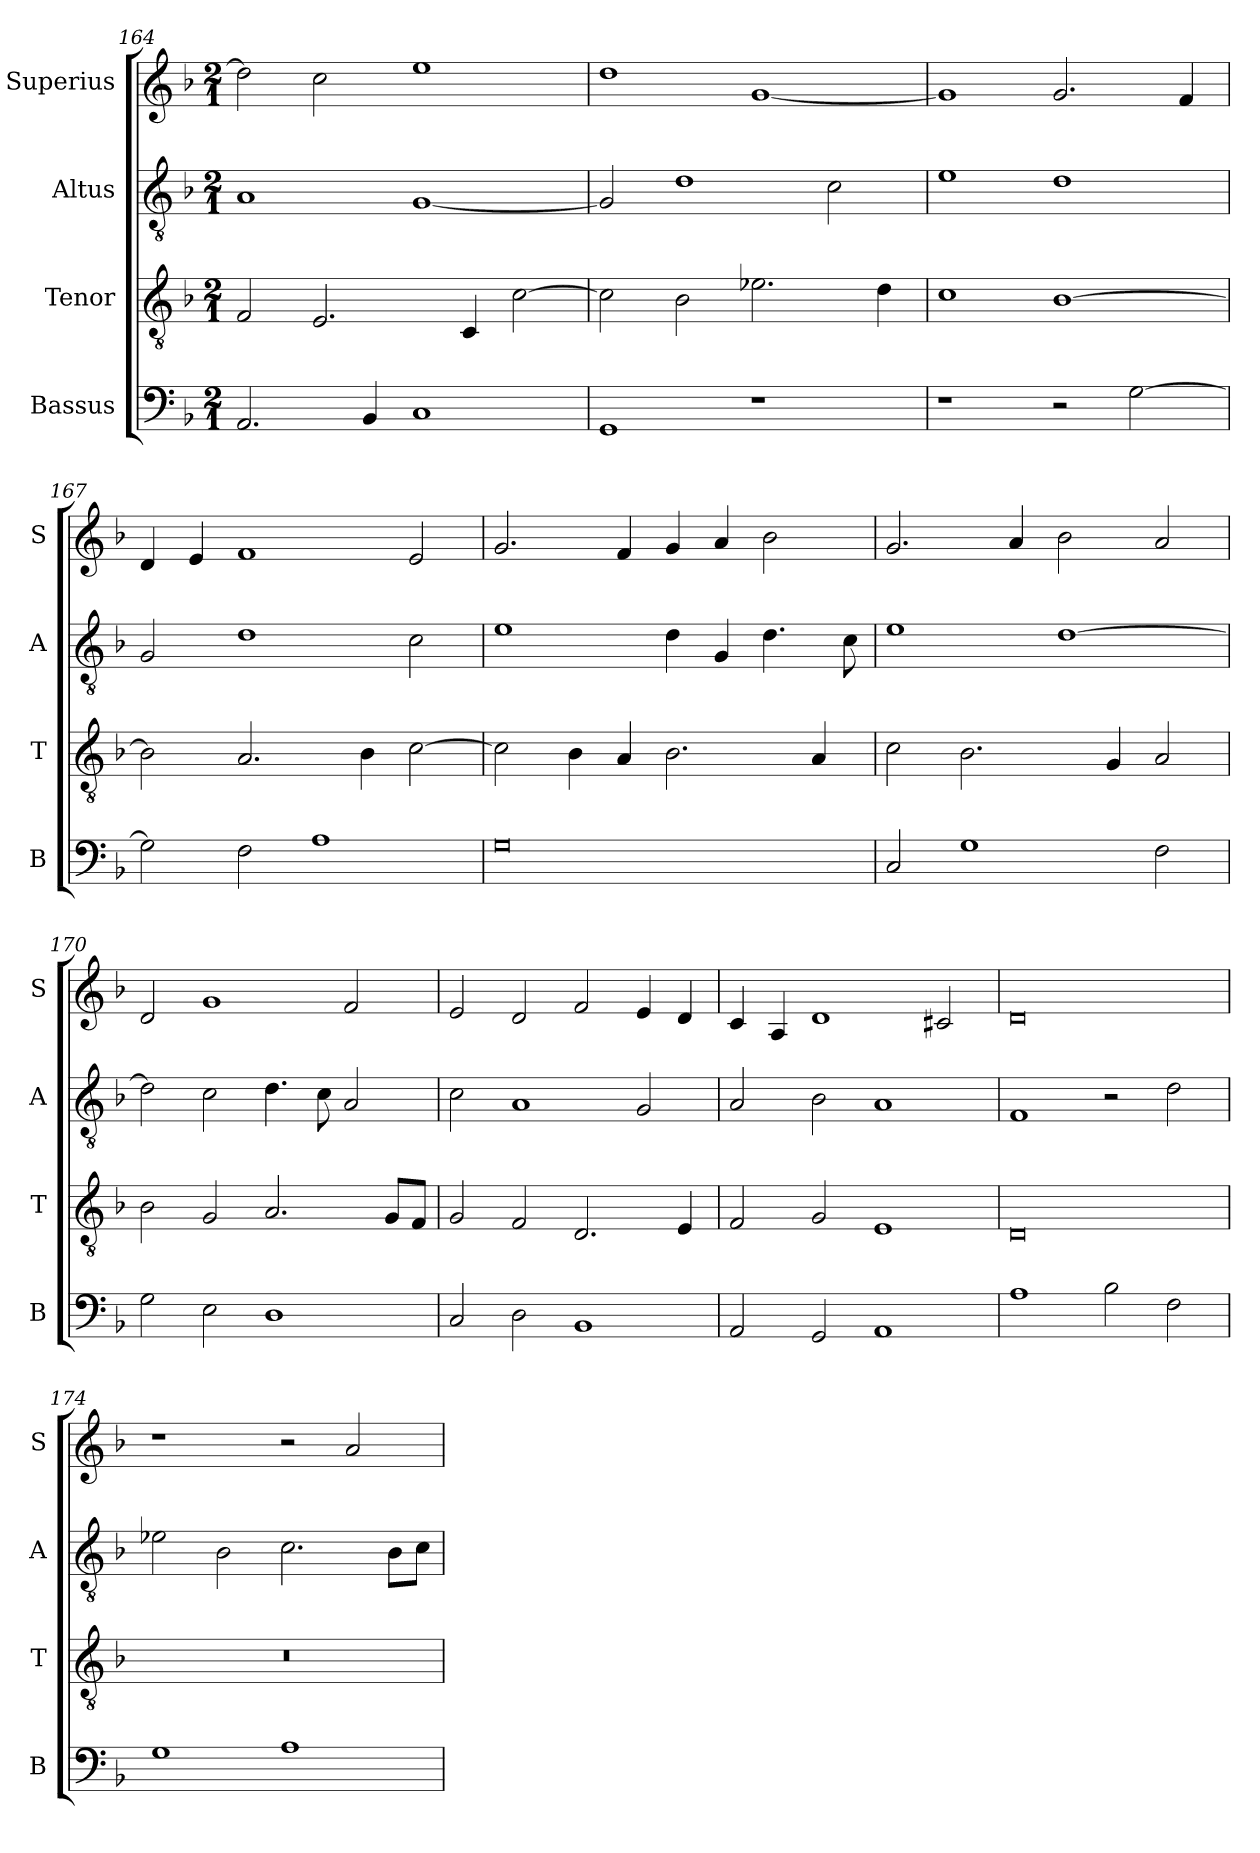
**kern	**kern	**kern	**kern
*part4	*part3	*part2	*part1
*staff4	*staff3	*staff2	*staff1
*I"Bassus	*I"Tenor	*I"Altus	*I"Superius
*I'B	*I'T	*I'A	*I'S
*clefF4	*clefGv2	*clefGv2	*clefG2
*k[b-]	*k[b-]	*k[b-]	*k[b-]
*F:	*F:	*F:	*F:
*M2/1	*M2/1	*M2/1	*M2/1
=164	=164	=164	=164
2.AA	2F	1A	2dd]
.	2.E	.	2cc
4BB-	.	.	.
1C	.	[1G	1ee
.	4C	.	.
.	[2c	.	.
=165	=165	=165	=165
1GG	2c]	2G]	1dd
.	2B-	1d	.
1r	2.e-X	.	[1g
.	.	2c	.
.	4d	.	.
=166	=166	=166	=166
1r	1c	1e	1g]
2r	[1B-	1d	2.g
[2G	.	.	.
.	.	.	4f
=167	=167	=167	=167
2G]	2B-]	2G	4d
.	.	.	4e
2F	2.A	1d	1f
1A	.	.	.
.	4B-	.	.
.	[2c	2c	2e
=168	=168	=168	=168
0G	2c]	1e	2.g
.	4B-	.	.
.	4A	.	4f
.	2.B-	4d	4g
.	.	4G	4a
.	.	4.d	2b-
.	4A	.	.
.	.	8c	.
=169	=169	=169	=169
2C	2c	1e	2.g
1G	2.B-	.	.
.	.	.	4a
.	.	[1d	2b-
.	4G	.	.
2F	2A	.	2a
=170	=170	=170	=170
2G	2B-	2d]	2d
2E	2G	2c	1g
1D	2.A	4.d	.
.	.	8c	.
.	.	2A	2f
.	8GL	.	.
.	8FJ	.	.
=171	=171	=171	=171
2C	2G	2c	2e
2D	2F	1A	2d
1BB-	2.D	.	2f
.	.	2G	4e
.	4E	.	4d
=172	=172	=172	=172
2AA	2F	2A	4c
.	.	.	4A
2GG	2G	2B-	1d
1AA	1E	1A	.
.	.	.	2c#X
=173	=173	=173	=173
1A	0D	1F	0d
2B-	.	2r	.
2F	.	2d	.
=174	=174	=174	=174
1G	0r	2e-X	1r
.	.	2B-	.
1A	.	2.c	2r
.	.	.	2a
.	.	8B-L	.
.	.	8cJ	.
=	=	=	=
*-	*-	*-	*-
